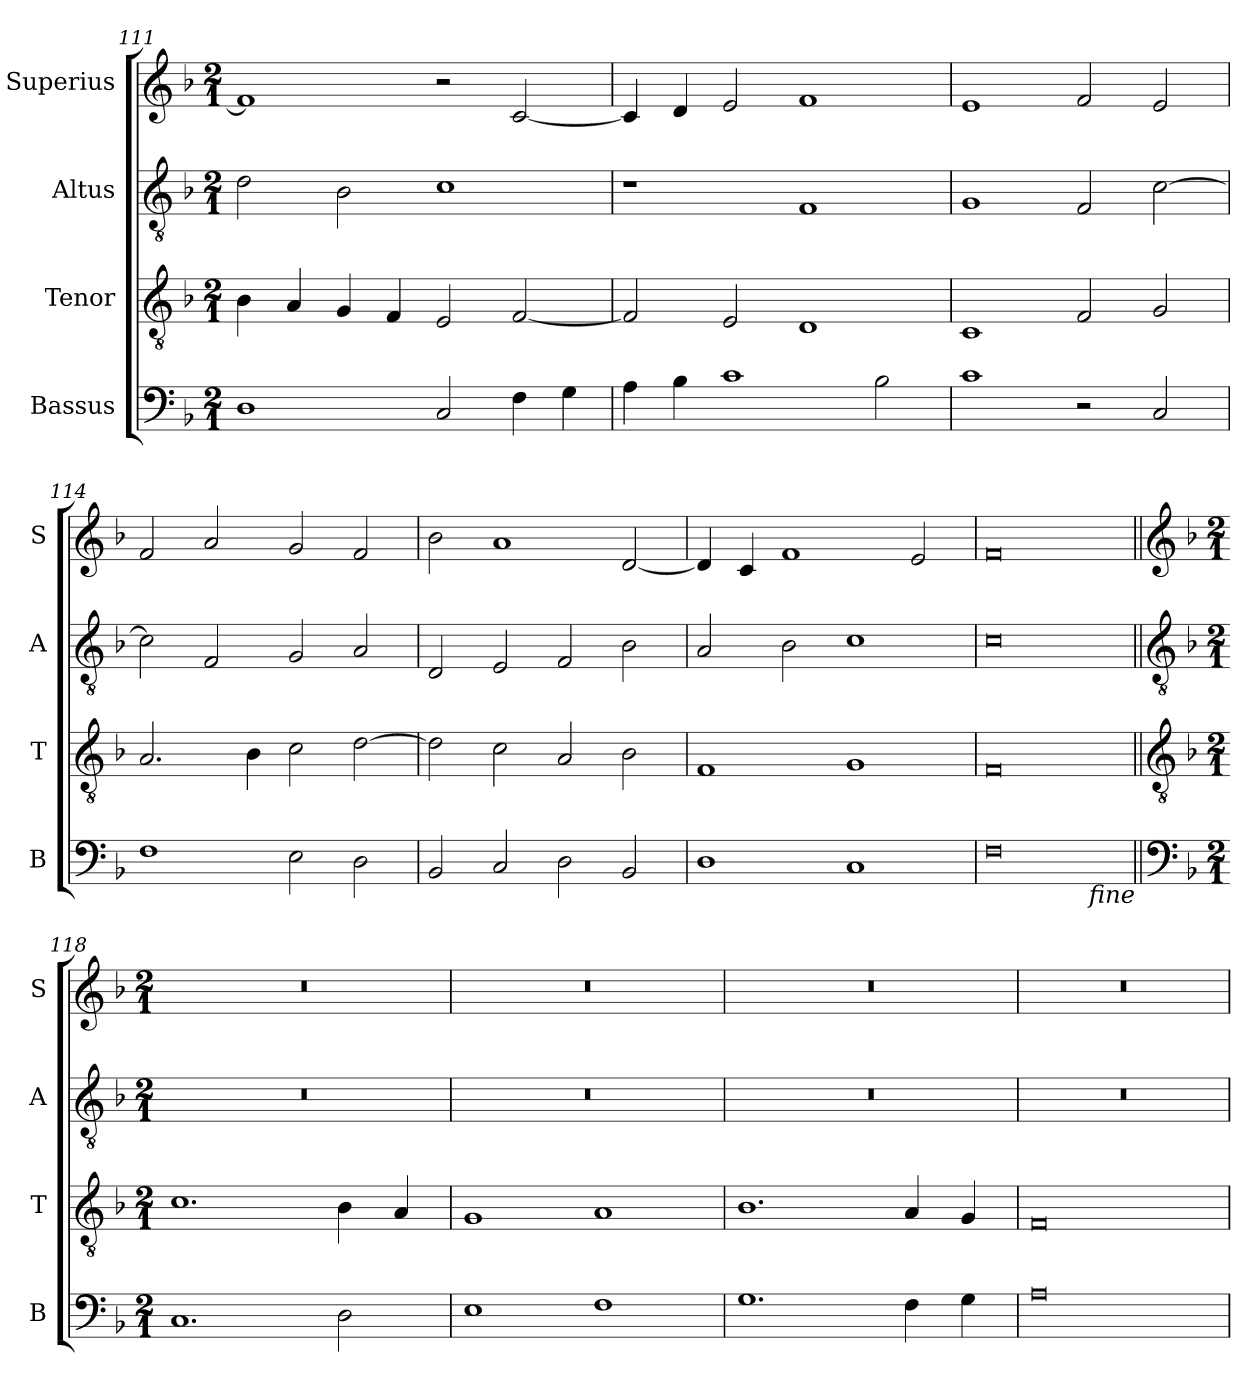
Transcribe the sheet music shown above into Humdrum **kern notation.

**kern	**kern	**kern	**kern
*part4	*part3	*part2	*part1
*staff4	*staff3	*staff2	*staff1
*I"Bassus	*I"Tenor	*I"Altus	*I"Superius
*I'B	*I'T	*I'A	*I'S
*clefF4	*clefGv2	*clefGv2	*clefG2
*k[b-]	*k[b-]	*k[b-]	*k[b-]
*M2/1	*M2/1	*M2/1	*M2/1
=111	=111	=111	=111
1D	4B-\	2d\	1f]
.	4A/	.	.
.	4G/	2B-\	.
.	4F/	.	.
2C/	2E/	1c	2r
4F\	[2F/	.	[2c/
4G\	.	.	.
=112	=112	=112	=112
4A\	2F/]	1r	4c/]
4B-\	.	.	4d/
1c	2E/	.	2e/
.	1D	1F	1f
2B-\	.	.	.
=113	=113	=113	=113
1c	1C	1G	1e
2r	2F/	2F/	2f/
2C/	2G/	[2c\	2e/
=114	=114	=114	=114
1F	2.A/	2c\]	2f/
.	.	2F/	2a/
.	4B-\	.	.
2E\	2c\	2G/	2g/
2D\	[2d\	2A/	2f/
=115	=115	=115	=115
2BB-/	2d\]	2D/	2b-\
2C/	2c\	2E/	1a
2D\	2A/	2F/	.
2BB-/	2B-\	2B-\	[2d/
=116	=116	=116	=116
1D	1F	2A/	4d/]
.	.	.	4c/
.	.	2B-\	1f
1C	1G	1c	.
.	.	.	2e/
=117	=117	=117	=117
0F	0F	0c	0f
!LO:TX:b:i:rj:t=fine	!	!	!
!!LO:LB:g=z
=118||	=118||	=118||	=118||
*clefF4	*clefGv2	*clefGv2	*clefG2
*k[b-]	*k[b-]	*k[b-]	*k[b-]
*M2/1	*M2/1	*M2/1	*M2/1
1.C	1.c	0r	0r
2D\	4B-\	.	.
.	4A/	.	.
=119	=119	=119	=119
1E	1G	0r	0r
1F	1A	.	.
=120	=120	=120	=120
1.G	1.B-	0r	0r
4F\	4A/	.	.
4G\	4G/	.	.
=121	=121	=121	=121
0A	0F	0r	0r
=	=	=	=
*-	*-	*-	*-
